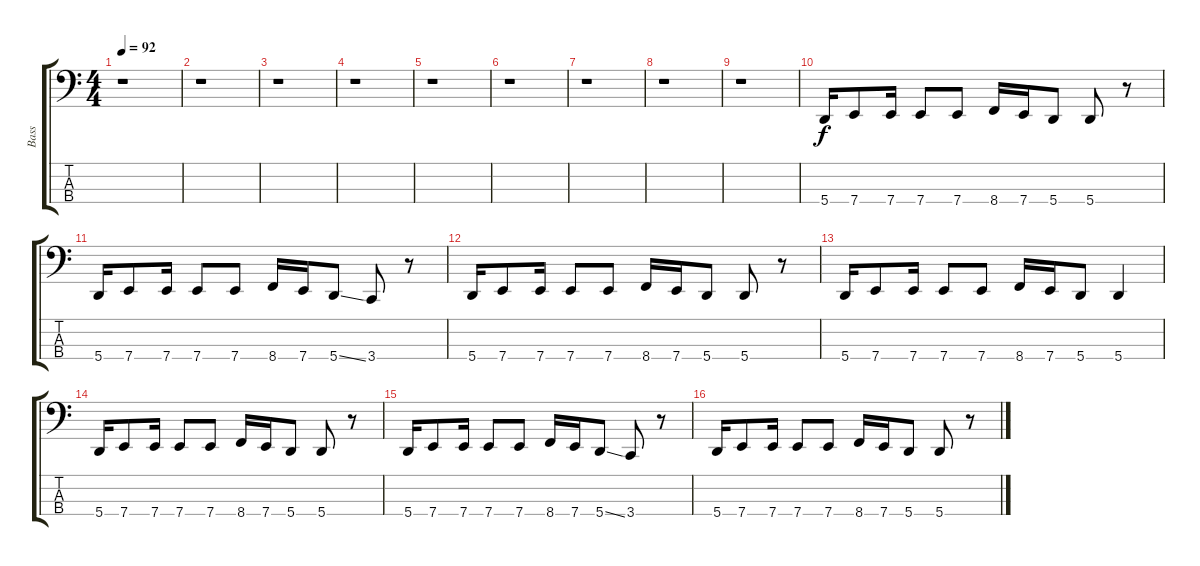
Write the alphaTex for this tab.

\track ("Bass" "Bass") {instrument electricbassfinger}
\staff {score tabs}
\tuning (D2 A1 E1 A0) {hide}
\ts (4 4)
\tempo 92
\clef f4
\ks c
r.1{dy f instrument electricbassfinger} |
r.1 |
r.1 |
r.1 |
r.1 |
r.1 |
r.1 |
r.1 |
r.1 |
5.4.16 7.4.8 7.4.16 7.4.8 7.4.8 8.4.16 7.4.16 5.4.8 5.4.8 r.8 |
5.4.16 7.4.8 7.4.16 7.4.8 7.4.8 8.4.16 7.4.16 5.4{ss}.8 3.4.8 r.8 |
5.4.16 7.4.8 7.4.16 7.4.8 7.4.8 8.4.16 7.4.16 5.4.8 5.4.8 r.8 |
5.4.16 7.4.8 7.4.16 7.4.8 7.4.8 8.4.16 7.4.16 5.4.8 5.4.4 |
5.4.16 7.4.8 7.4.16 7.4.8 7.4.8 8.4.16 7.4.16 5.4.8 5.4.8 r.8 |
5.4.16 7.4.8 7.4.16 7.4.8 7.4.8 8.4.16 7.4.16 5.4{ss}.8 3.4.8 r.8 |
5.4.16 7.4.8 7.4.16 7.4.8 7.4.8 8.4.16 7.4.16 5.4.8 5.4.8 r.8
